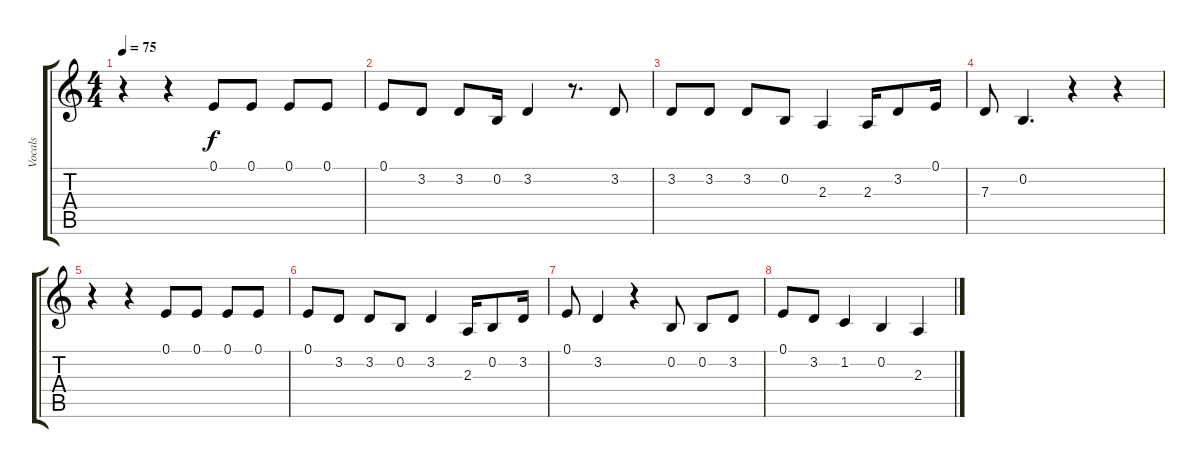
\track ("Vocals" "Vocals") {instrument altosax}
\staff {score tabs}
\tuning (E4 B3 G3 D3 A2 E2) {hide}
\ts (4 4)
\tempo 75
\clef g2
\ks c
r.4{dy f} r.4 0.1.8 0.1.8 0.1.8 0.1.8 |
0.1.8 3.2.8 3.2.8 0.2.16 3.2.4 r.8{d} 3.2.8 |
3.2.8 3.2.8 3.2.8 0.2.8 2.3.4 2.3.16 3.2.8 0.1.16 |
7.3.8 0.2.4{d} r.4 r.4 |
r.4 r.4 0.1.8 0.1.8 0.1.8 0.1.8 |
0.1.8 3.2.8 3.2.8 0.2.8 3.2.4 2.3.16 0.2.8 3.2.16 |
0.1.8 3.2.4 r.4 0.2.8 0.2.8 3.2.8 |
0.1.8 3.2.8 1.2.4 0.2.4 2.3.4
